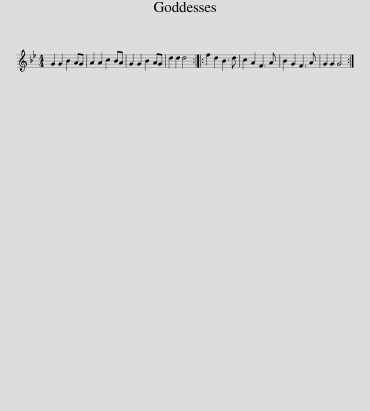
X:1
L:1/8
M:4/4
I:linebreak $
K:Gmin
V:1 treble
V:1
 G2 G2 B2 AG | A2 A2 c2 BA | G2 G2 B2 AG | d2 d2 d4 :: f2 d2 B3 d | %5
 c2 A2 F3 A | B2 G2 F3 A | G2 G2 G4 :| %8
